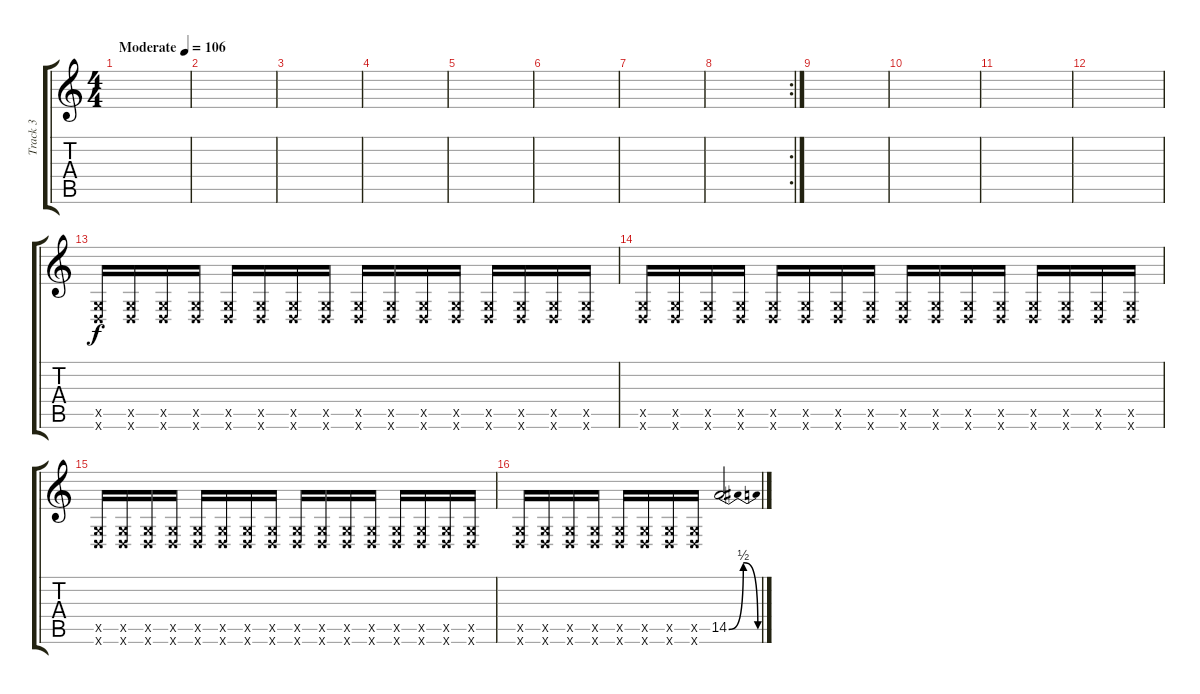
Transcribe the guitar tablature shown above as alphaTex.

\track ("Track 3" "Track 3") {instrument overdrivenguitar}
\staff {score tabs}
\tuning (D4 A3 F3 C3 G2 D2) {hide}
\ts (4 4)
\tempo (106 "Moderate")
\clef g2
\ks c
|
|
|
|
|
|
|
\rc 2
|
|
|
|
|
(0.5{x} 0.6{x}).16 (0.5{x} 0.6{x}).16 (0.5{x} 0.6{x}).16 (0.5{x} 0.6{x}).16 (0.5{x} 0.6{x}).16 (0.5{x} 0.6{x}).16 (0.5{x} 0.6{x}).16 (0.5{x} 0.6{x}).16 (0.5{x} 0.6{x}).16 (0.5{x} 0.6{x}).16 (0.5{x} 0.6{x}).16 (0.5{x} 0.6{x}).16 (0.5{x} 0.6{x}).16 (0.5{x} 0.6{x}).16 (0.5{x} 0.6{x}).16 (0.5{x} 0.6{x}).16 |
(0.5{x} 0.6{x}).16 (0.5{x} 0.6{x}).16 (0.5{x} 0.6{x}).16 (0.5{x} 0.6{x}).16 (0.5{x} 0.6{x}).16 (0.5{x} 0.6{x}).16 (0.5{x} 0.6{x}).16 (0.5{x} 0.6{x}).16 (0.5{x} 0.6{x}).16 (0.5{x} 0.6{x}).16 (0.5{x} 0.6{x}).16 (0.5{x} 0.6{x}).16 (0.5{x} 0.6{x}).16 (0.5{x} 0.6{x}).16 (0.5{x} 0.6{x}).16 (0.5{x} 0.6{x}).16 |
(0.5{x} 0.6{x}).16 (0.5{x} 0.6{x}).16 (0.5{x} 0.6{x}).16 (0.5{x} 0.6{x}).16 (0.5{x} 0.6{x}).16 (0.5{x} 0.6{x}).16 (0.5{x} 0.6{x}).16 (0.5{x} 0.6{x}).16 (0.5{x} 0.6{x}).16 (0.5{x} 0.6{x}).16 (0.5{x} 0.6{x}).16 (0.5{x} 0.6{x}).16 (0.5{x} 0.6{x}).16 (0.5{x} 0.6{x}).16 (0.5{x} 0.6{x}).16 (0.5{x} 0.6{x}).16 |
(0.5{x} 0.6{x}).16 (0.5{x} 0.6{x}).16 (0.5{x} 0.6{x}).16 (0.5{x} 0.6{x}).16 (0.5{x} 0.6{x}).16 (0.5{x} 0.6{x}).16 (0.5{x} 0.6{x}).16 (0.5{x} 0.6{x}).16 14.5{be (bendrelease 0 0 30 2 50 2 60 0)}.2
